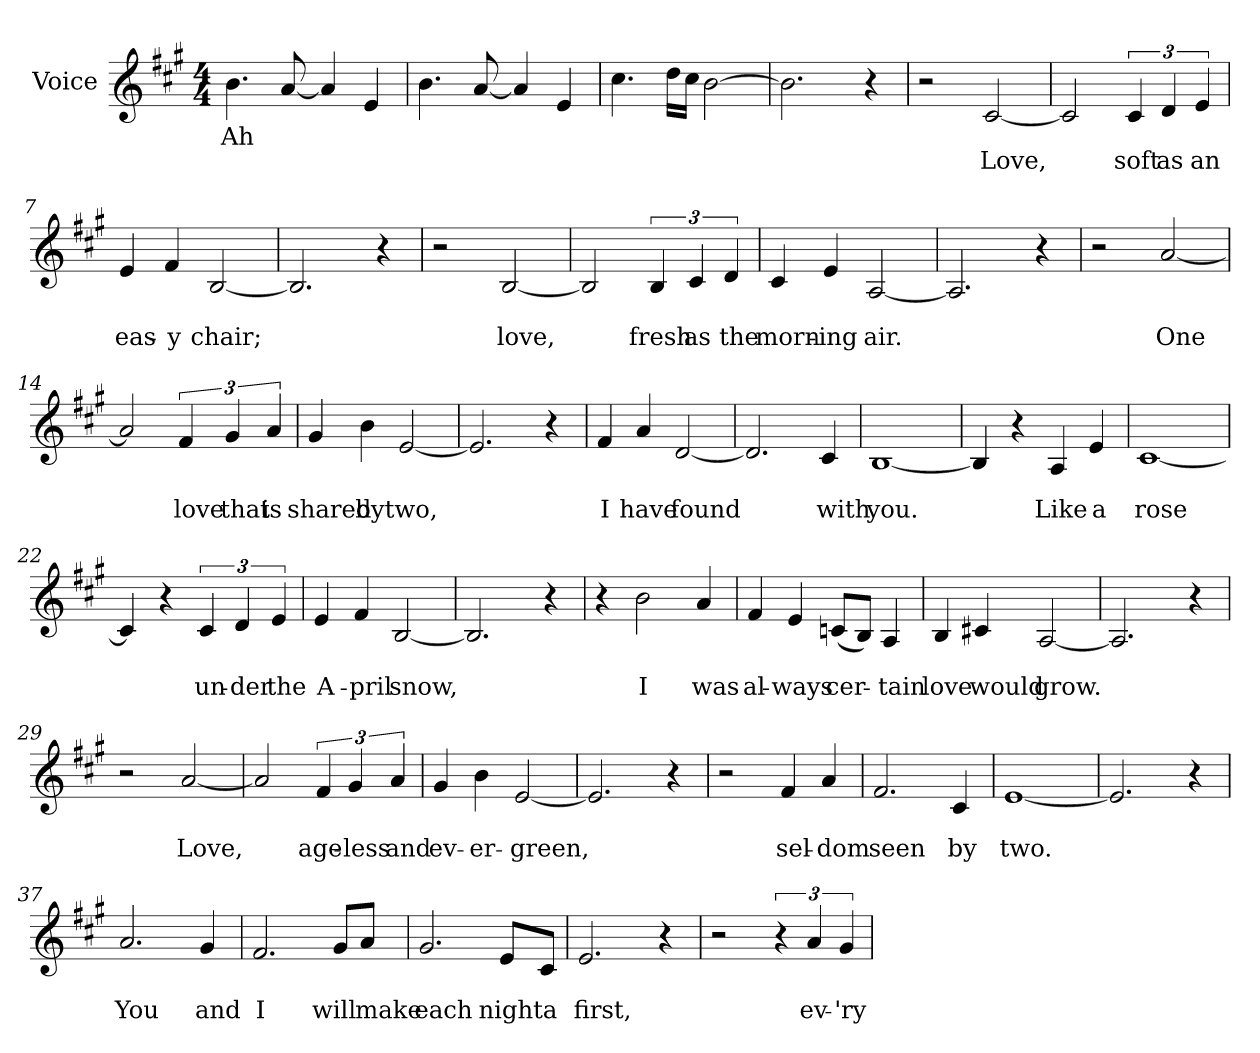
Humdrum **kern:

**kern	**text	**text
*part1	*part1	*part1
*staff1	*staff1	*staff1
*I"Voice	*	*
*clefG2	*	*
*k[f#c#g#]	*	*
*A:	*	*
*M4/4	*	*
=1	=1	=1
4.b\	Ah	.
[8a/	.	.
4a/]	.	.
4e/	.	.
=2	=2	=2
4.b\	.	.
[8a/	.	.
4a/]	.	.
4e/	.	.
=3	=3	=3
4.cc#\	.	.
16dd\L	.	.
16cc#\J	.	.
[2b\	.	.
=4	=4	=4
2.b\]	.	.
4r	.	.
=5	=5	=5
2r	.	.
[2c#/	.	Love,
=6	=6	=6
2c#/]	.	.
6c#/	.	soft
6d/	.	as
6e/	.	an
=7	=7	=7
4e/	.	eas-
4f#/	.	-y
[2B/	.	chair;
!!LO:LB:g=z
=8	=8	=8
2.B/]	.	.
4r	.	.
=9	=9	=9
2r	.	.
[2B/	.	love,
=10	=10	=10
2B/]	.	.
6B/	.	fresh
6c#/	.	as
6d/	.	the
=11	=11	=11
4c#/	.	morn-
4e/	.	-ing
[2A/	.	air.
=12	=12	=12
2.A/]	.	.
4r	.	.
=13	=13	=13
2r	.	.
[2a/	.	One
=14	=14	=14
2a/]	.	.
6f#/	.	love
6g#/	.	that
6a/	.	is
!!LO:LB:g=z
=15	=15	=15
4g#/	.	shared
4b\	.	by
[2e/	.	two,
=16	=16	=16
2.e/]	.	.
4r	.	.
=17	=17	=17
4f#/	.	I
4a/	.	have
[2d/	.	found
=18	=18	=18
2.d/]	.	.
4c#/	.	with
=19	=19	=19
[1B	.	you.
=20	=20	=20
4B/]	.	.
4r	.	.
4A/	.	Like
4e/	.	a
=21	=21	=21
[1c#	.	rose
!!LO:LB:g=z
=22	=22	=22
4c#/]	.	.
4r	.	.
6c#/	.	un-
6d/	.	-der
6e/	.	the
=23	=23	=23
4e/	.	A-
4f#/	.	-pril
[2B/	.	snow,
=24	=24	=24
2.B/]	.	.
4r	.	.
=25	=25	=25
4r	.	.
2b\	.	I
4a/	.	was
=26	=26	=26
4f#/	.	al-
4e/	.	-ways
(8cn/L	.	cer-
8B/J)	.	.
4A/	.	-tain
!!LO:LB:g=z
=27	=27	=27
4B/	.	love
4c#X/	.	would
[2A/	.	grow.
=28	=28	=28
2.A/]	.	.
4r	.	.
=29	=29	=29
2r	.	.
[2a/	.	Love,
=30	=30	=30
2a/]	.	.
6f#/	.	age-
6g#/	.	-less
6a/	.	and
=31	=31	=31
4g#/	.	ev-
4b\	.	-er-
[2e/	.	-green,
=32	=32	=32
2.e/]	.	.
4r	.	.
!!LO:LB:g=z
=33	=33	=33
2r	.	.
4f#/	.	sel-
4a/	.	-dom
=34	=34	=34
2.f#/	.	seen
4c#/	.	by
=35	=35	=35
[1e	.	two.
=36	=36	=36
2.e/]	.	.
4r	.	.
=37	=37	=37
2.a/	.	You
4g#/	.	and
=38	=38	=38
2.f#/	.	I
8g#/L	.	will
8a/J	.	make
=39	=39	=39
2.g#/	.	each
8e/L	.	night
8c#/J	.	a
!!LO:LB:g=z
=40	=40	=40
2.e/	.	first,
4r	.	.
=41	=41	=41
2r	.	.
6r	.	.
6a/	.	ev-
6g#/	.	-'ry
=	=	=
*-	*-	*-
